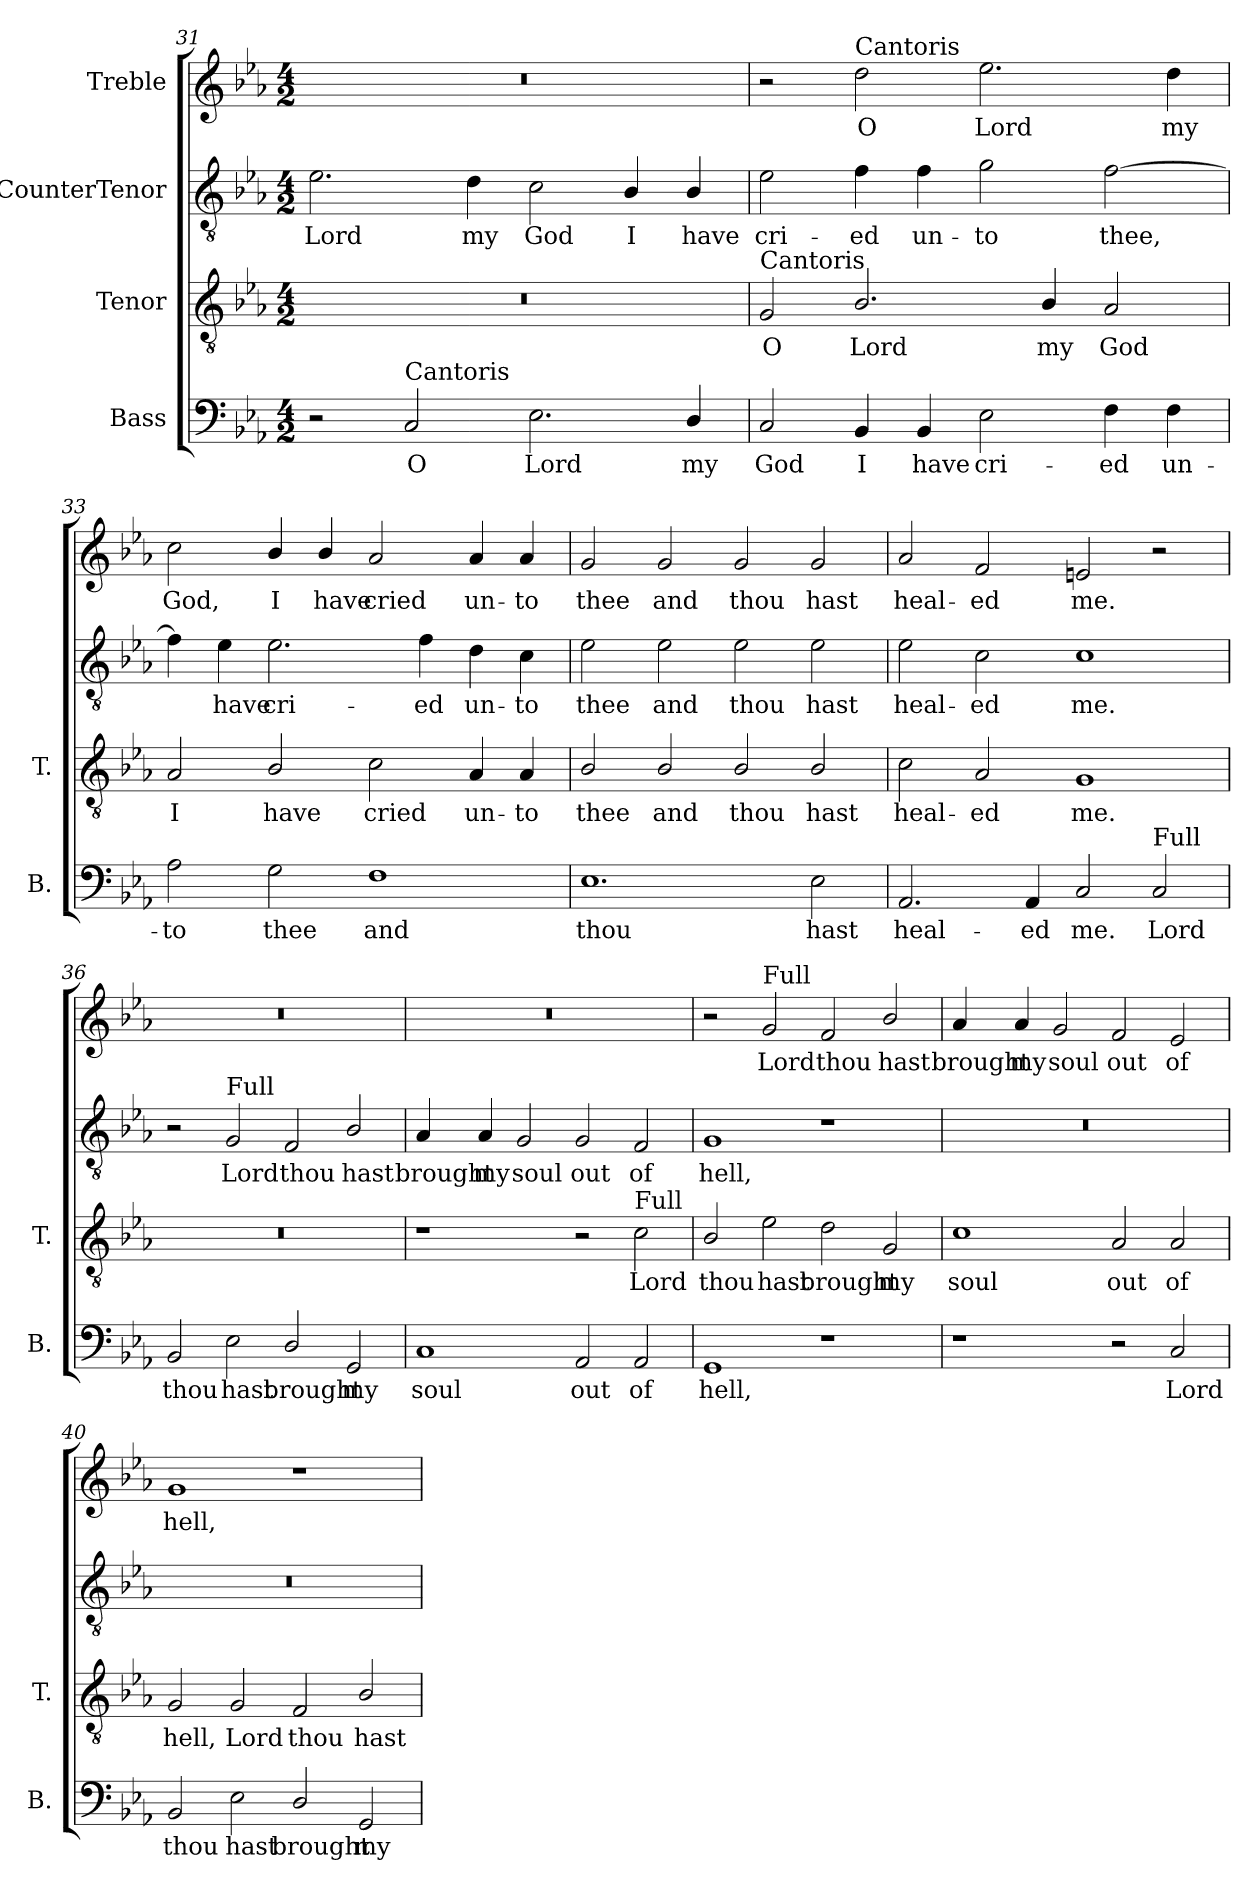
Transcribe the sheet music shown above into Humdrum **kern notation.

**kern	**text	**kern	**text	**kern	**text	**kern	**text
*part4	*part4	*part3	*part3	*part2	*part2	*part1	*part1
*staff4	*staff4	*staff3	*staff3	*staff2	*staff2	*staff1	*staff1
*I"Bass	*	*I"Tenor	*	*I"CounterTenor	*	*I"Treble	*
*I'B.	*	*I'T.	*	*	*	*	*
*clefF4	*	*clefGv2	*	*clefGv2	*	*clefG2	*
*	*	*ITrd7c12	*	*ITrd7c12	*	*	*
*k[b-e-a-]	*	*k[b-e-a-]	*	*k[b-e-a-]	*	*k[b-e-a-]	*
*c:	*	*c:	*	*c:	*	*c:	*
*M4/2	*	*M4/2	*	*M4/2	*	*M4/2	*
=31	=31	=31	=31	=31	=31	=31	=31
!	!	!LO:N:vis=1	!	!	!LO:LY:b	!LO:N:vis=1	!
2r	.	0r	.	2.E-\	Lord	0r	.
!LO:TX:a:t=Cantoris	!	!	!	!	!	!	!
!	!LO:LY:b	!	!	!	!	!	!
2C/	O	.	.	.	.	.	.
!	!	!	!	!	!LO:LY:b	!	!
.	.	.	.	4D\	my	.	.
!	!LO:LY:b	!	!	!	!LO:LY:b	!	!
2.E-\	Lord	.	.	2C\	God	.	.
!	!	!	!	!	!LO:LY:b	!	!
.	.	.	.	4BB-/	I	.	.
!	!LO:LY:b	!	!	!	!LO:LY:b	!	!
4D/	my	.	.	4BB-/	have	.	.
=32	=32	=32	=32	=32	=32	=32	=32
!	!	!LO:TX:a:t=Cantoris	!	!	!	!	!
!	!LO:LY:b	!	!LO:LY:b	!	!LO:LY:b	!	!
2C/	God	2GG/	O	2E-\	cri-	2r	.
!	!	!	!	!	!	!LO:TX:a:t=Cantoris	!
!	!LO:LY:b	!	!LO:LY:b	!	!LO:LY:b	!	!LO:LY:b
4BB-/	I	2.BB-/	Lord	4F\	-ed	2dd\	O
!	!LO:LY:b	!	!	!	!LO:LY:b	!	!
4BB-/	have	.	.	4F\	un-	.	.
!	!LO:LY:b	!	!	!	!LO:LY:b	!	!LO:LY:b
2E-\	cri-	.	.	2G\	-to	2.ee-\	Lord
!	!	!	!LO:LY:b	!	!	!	!
.	.	4BB-/	my	.	.	.	.
!	!LO:LY:b	!	!LO:LY:b	!	!LO:LY:b	!	!
4F\	-ed	2AA-/	God	[>2F\	thee,	.	.
!	!LO:LY:b	!	!	!	!	!	!LO:LY:b
4F\	un-	.	.	.	.	4dd\	my
!!LO:LB:g=z
=33	=33	=33	=33	=33	=33	=33	=33
!	!LO:LY:b	!	!LO:LY:b	!	!	!	!LO:LY:b
2A-\	-to	2AA-/	I	4F\]	.	2cc\	God,
!	!	!	!	!	!LO:LY:b	!	!
.	.	.	.	4E-\	have	.	.
!	!LO:LY:b	!	!LO:LY:b	!	!LO:LY:b	!	!LO:LY:b
2G\	thee	2BB-/	have	2.E-\	cri-	4b-/	I
!	!	!	!	!	!	!	!LO:LY:b
.	.	.	.	.	.	4b-/	have
!	!LO:LY:b	!	!LO:LY:b	!	!	!	!LO:LY:b
1F	and	2C\	cried	.	.	2a-/	cried
!	!	!	!	!	!LO:LY:b	!	!
.	.	.	.	4F\	-ed	.	.
!	!	!	!LO:LY:b	!	!LO:LY:b	!	!LO:LY:b
.	.	4AA-/	un-	4D\	un-	4a-/	un-
!	!	!	!LO:LY:b	!	!LO:LY:b	!	!LO:LY:b
.	.	4AA-/	-to	4C\	-to	4a-/	-to
=34	=34	=34	=34	=34	=34	=34	=34
!	!LO:LY:b	!	!LO:LY:b	!	!LO:LY:b	!	!LO:LY:b
1.E-	thou	2BB-/	thee	2E-\	thee	2g/	thee
!	!	!	!LO:LY:b	!	!LO:LY:b	!	!LO:LY:b
.	.	2BB-/	and	2E-\	and	2g/	and
!	!	!	!LO:LY:b	!	!LO:LY:b	!	!LO:LY:b
.	.	2BB-/	thou	2E-\	thou	2g/	thou
!	!LO:LY:b	!	!LO:LY:b	!	!LO:LY:b	!	!LO:LY:b
2E-\	hast	2BB-/	hast	2E-\	hast	2g/	hast
=35	=35	=35	=35	=35	=35	=35	=35
!	!LO:LY:b	!	!LO:LY:b	!	!LO:LY:b	!	!LO:LY:b
2.AA-/	heal-	2C\	heal-	2E-\	heal-	2a-/	heal-
!	!	!	!LO:LY:b	!	!LO:LY:b	!	!LO:LY:b
.	.	2AA-/	-ed	2C\	-ed	2f/	-ed
!	!LO:LY:b	!	!	!	!	!	!
4AA-/	-ed	.	.	.	.	.	.
!	!LO:LY:b	!	!LO:LY:b	!	!LO:LY:b	!	!LO:LY:b
2C/	me.	1GG	me.	1C	me.	2en/	me.
!LO:TX:a:t=Full	!	!	!	!	!	!	!
!	!LO:LY:b	!	!	!	!	!	!
2C/	Lord	.	.	.	.	2r	.
=36	=36	=36	=36	=36	=36	=36	=36
!	!LO:LY:b	!LO:N:vis=1	!	!	!	!LO:N:vis=1	!
2BB-/	thou	0r	.	2r	.	0r	.
!	!	!	!	!LO:TX:a:t=Full	!	!	!
!	!LO:LY:b	!	!	!	!LO:LY:b	!	!
2E-\	hast	.	.	2GG/	Lord	.	.
!	!LO:LY:b	!	!	!	!LO:LY:b	!	!
2D/	brought	.	.	2FF/	thou	.	.
!	!LO:LY:b	!	!	!	!LO:LY:b	!	!
2GG/	my	.	.	2BB-/	hast	.	.
!!LO:LB:g=z
=37	=37	=37	=37	=37	=37	=37	=37
!	!LO:LY:b	!	!	!	!LO:LY:b	!LO:N:vis=1	!
1C	soul	1r	.	4AA-/	brought	0r	.
!	!	!	!	!	!LO:LY:b	!	!
.	.	.	.	4AA-/	my	.	.
!	!	!	!	!	!LO:LY:b	!	!
.	.	.	.	2GG/	soul	.	.
!	!LO:LY:b	!	!	!	!LO:LY:b	!	!
2AA-/	out	2r	.	2GG/	out	.	.
!	!	!LO:TX:a:t=Full	!	!	!	!	!
!	!LO:LY:b	!	!LO:LY:b	!	!LO:LY:b	!	!
2AA-/	of	2C\	Lord	2FF/	of	.	.
=38	=38	=38	=38	=38	=38	=38	=38
!	!LO:LY:b	!	!LO:LY:b	!	!LO:LY:b	!	!
1GG	hell,	2BB-/	thou	1GG	hell,	2r	.
!	!	!	!	!	!	!LO:TX:a:t=Full	!
!	!	!	!LO:LY:b	!	!	!	!LO:LY:b
.	.	2E-\	hast	.	.	2g/	Lord
!	!	!	!LO:LY:b	!	!	!	!LO:LY:b
1r	.	2D\	brought	1r	.	2f/	thou
!	!	!	!LO:LY:b	!	!	!	!LO:LY:b
.	.	2GG/	my	.	.	2b-/	hast
=39	=39	=39	=39	=39	=39	=39	=39
!	!	!	!LO:LY:b	!LO:N:vis=1	!	!	!LO:LY:b
1r	.	1C	soul	0r	.	4a-/	brought
!	!	!	!	!	!	!	!LO:LY:b
.	.	.	.	.	.	4a-/	my
!	!	!	!	!	!	!	!LO:LY:b
.	.	.	.	.	.	2g/	soul
!	!	!	!LO:LY:b	!	!	!	!LO:LY:b
2r	.	2AA-/	out	.	.	2f/	out
!	!LO:LY:b	!	!LO:LY:b	!	!	!	!LO:LY:b
2C/	Lord	2AA-/	of	.	.	2e-/	of
=40	=40	=40	=40	=40	=40	=40	=40
!	!LO:LY:b	!	!LO:LY:b	!LO:N:vis=1	!	!	!LO:LY:b
2BB-/	thou	2GG/	hell,	0r	.	1g	hell,
!	!LO:LY:b	!	!LO:LY:b	!	!	!	!
2E-\	hast	2GG/	Lord	.	.	.	.
!	!LO:LY:b	!	!LO:LY:b	!	!	!	!
2D/	brought	2FF/	thou	.	.	1r	.
!	!LO:LY:b	!	!LO:LY:b	!	!	!	!
2GG/	my	2BB-/	hast	.	.	.	.
=	=	=	=	=	=	=	=
*-	*-	*-	*-	*-	*-	*-	*-
